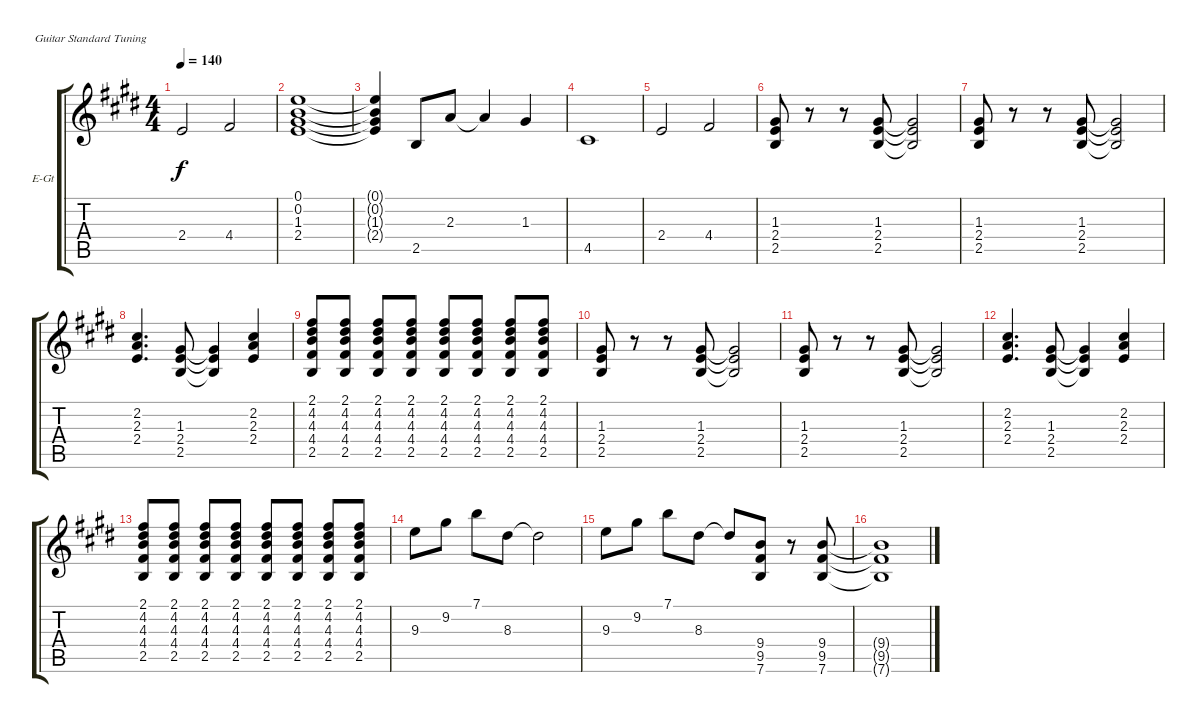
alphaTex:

\bracketExtendMode groupsimilarinstruments
\firstSystemTrackNameOrientation horizontal
\otherSystemsTrackNameOrientation horizontal
\track ("Lead" "E-Gt") {instrument distortionguitar}
\staff {score tabs}
\tuning (E4 B3 G3 D3 A2 E2)
\ts (4 4)
\tempo 140
\clef g2
\ks e
2.4.2{dy f} 4.4.2 |
(0.1 0.2 1.3 2.4).1 |
(0.1{t} 0.2{t} 1.3{t} 2.4{t}).4 2.5.8 2.3.8 2.3{t}.4 1.3.4 |
4.5.1 |
2.4.2 4.4.2 |
(1.3 2.4 2.5).8 r.8 r.8 (1.3 2.4 2.5).8 (1.3{t} 2.4{t} 2.5{t}).2 |
(1.3 2.4 2.5).8 r.8 r.8 (1.3 2.4 2.5).8 (1.3{t} 2.4{t} 2.5{t}).2 |
(2.2 2.3 2.4).4{d} (1.3 2.4 2.5).8 (1.3{t} 2.4{t} 2.5{t}).4 (2.2 2.3 2.4).4 |
(2.1 4.2 4.3 4.4 2.5).8 (2.1 4.2 4.3 4.4 2.5).8 (2.1 4.2 4.3 4.4 2.5).8 (2.1 4.2 4.3 4.4 2.5).8 (2.1 4.2 4.3 4.4 2.5).8 (2.1 4.2 4.3 4.4 2.5).8 (2.1 4.2 4.3 4.4 2.5).8 (2.1 4.2 4.3 4.4 2.5).8 |
(1.3 2.4 2.5).8 r.8 r.8 (1.3 2.4 2.5).8 (1.3{t} 2.4{t} 2.5{t}).2 |
(1.3 2.4 2.5).8 r.8 r.8 (1.3 2.4 2.5).8 (1.3{t} 2.4{t} 2.5{t}).2 |
(2.2 2.3 2.4).4{d} (1.3 2.4 2.5).8 (1.3{t} 2.4{t} 2.5{t}).4 (2.2 2.3 2.4).4 |
(2.1 4.2 4.3 4.4 2.5).8 (2.1 4.2 4.3 4.4 2.5).8 (2.1 4.2 4.3 4.4 2.5).8 (2.1 4.2 4.3 4.4 2.5).8 (2.1 4.2 4.3 4.4 2.5).8 (2.1 4.2 4.3 4.4 2.5).8 (2.1 4.2 4.3 4.4 2.5).8 (2.1 4.2 4.3 4.4 2.5).8 |
9.3.8 9.2.8 7.1.8 8.3.8 8.3{t}.2 |
9.3.8 9.2.8 7.1.8 8.3.8 8.3{t}.8 (9.4 9.5 7.6).8 r.8 (9.4 9.5 7.6).8 |
(9.4{t} 9.5{t} 7.6{t}).1
